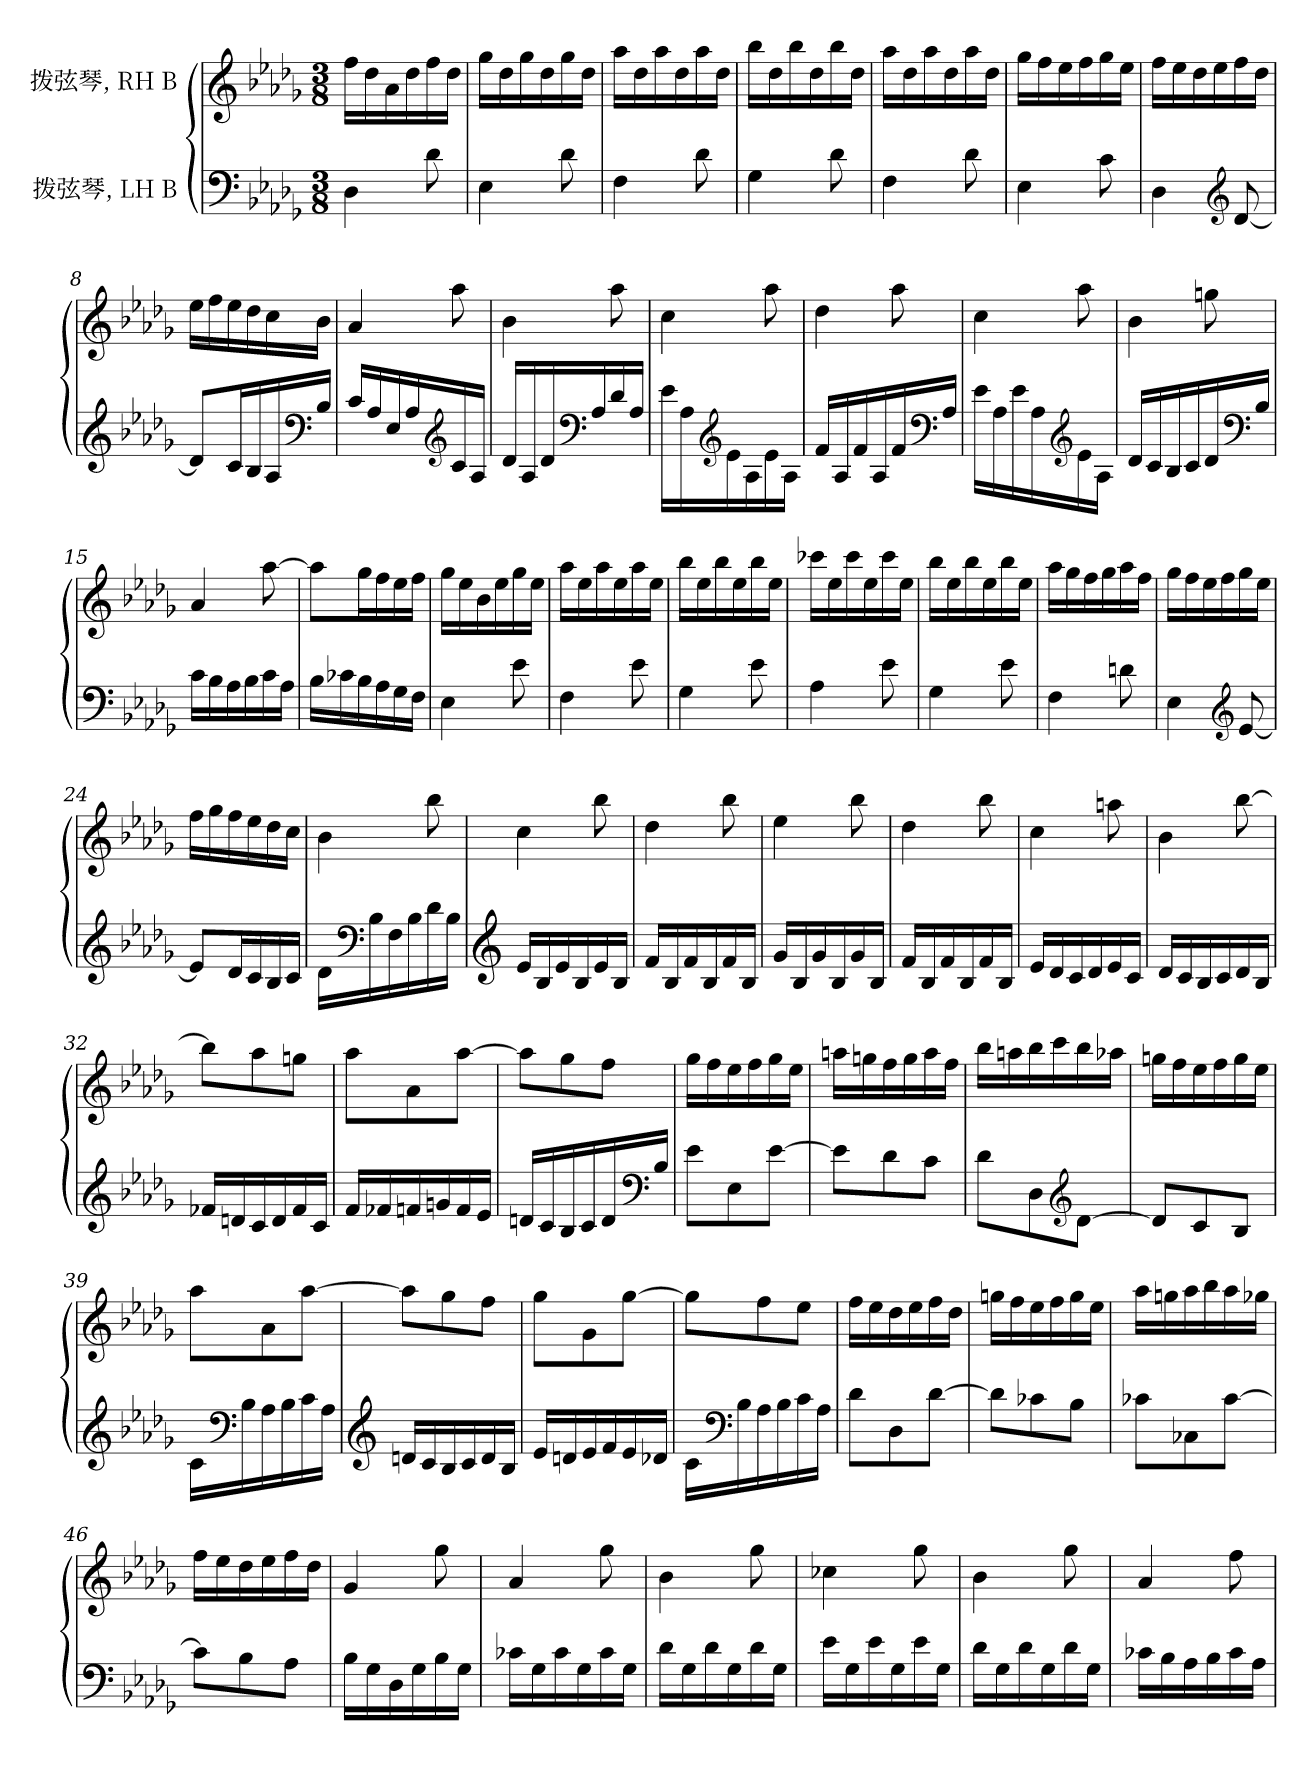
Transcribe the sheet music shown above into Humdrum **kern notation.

**kern	**kern
*part2	*part1
*staff2	*staff1
*I"拨弦琴, LH B	*I"拨弦琴, RH B
*clefF4	*clefG2
*k[b-e-a-d-g-]	*k[b-e-a-d-g-]
*M3/8	*M3/8
*MM94	*MM94
=1	=1
4D-\	16ff\LL
.	16dd-\
.	16a-\
.	16dd-\
8d-\	16ff\
.	16dd-\JJ
=2	=2
4E-\	16gg-\LL
.	16dd-\
.	16gg-\
.	16dd-\
8d-\	16gg-\
.	16dd-\JJ
=3	=3
4F\	16aa-\LL
.	16dd-\
.	16aa-\
.	16dd-\
8d-\	16aa-\
.	16dd-\JJ
=4	=4
4G-\	16bb-\LL
.	16dd-\
.	16bb-\
.	16dd-\
8d-\	16bb-\
.	16dd-\JJ
=5	=5
4F\	16aa-\LL
.	16dd-\
.	16aa-\
.	16dd-\
8d-\	16aa-\
.	16dd-\JJ
!!LO:LB:g=z
=6	=6
4E-\	16gg-\LL
.	16ff\
.	16ee-\
.	16ff\
8c\	16gg-\
.	16ee-\JJ
=7	=7
4D-\	16ff\LL
.	16ee-\
.	16dd-\
.	16ee-\
*clefG2	*
[8d-/	16ff\
.	16dd-\JJ
=8	=8
8d-/L]	16ee-\LL
.	16ff\
16c/L	16ee-\
16B-/	16dd-\
16A-/	16cc\
*clefF4	*
16B-/JJ	16b-\JJ
=9	=9
16c/LL	4a-/
16A-/	.
16E-/	.
16A-/	.
*clefG2	*
16c/	8aa-\
16A-/JJ	.
=10	=10
16d-/LL	4b-\
16A-/	.
16d-/	.
*clefF4	*
16A-/	.
16d-/	8aa-\
16A-/JJ	.
!!LO:LB:g=z
=11	=11
16e-\LL	4cc\
16A-\	.
*clefG2	*
16e-\	.
16A-\	.
16e-\	8aa-\
16A-\JJ	.
=12	=12
16f/LL	4dd-\
16A-/	.
16f/	.
16A-/	.
16f/	8aa-\
*clefF4	*
16A-/JJ	.
=13	=13
16e-\LL	4cc\
16A-\	.
16e-\	.
16A-\	.
*clefG2	*
16e-\	8aa-\
16A-\JJ	.
=14	=14
16d-/LL	4b-\
16c/	.
16B-/	.
16c/	.
16d-/	8ggn\
*clefF4	*
16B-/JJ	.
=15	=15
16c\LL	4a-/
16B-\	.
16A-\	.
16B-\	.
16c\	[8aa-\
16A-\JJ	.
!!LO:LB:g=z
=16	=16
16B-\LL	8aa-\L]
16c-X\	.
16B-\	16gg-\L
16A-\	16ff\
16G-\	16ee-\
16F\JJ	16ff\JJ
=17	=17
4E-\	16gg-\LL
.	16ee-\
.	16b-\
.	16ee-\
8e-\	16gg-\
.	16ee-\JJ
=18	=18
4F\	16aa-\LL
.	16ee-\
.	16aa-\
.	16ee-\
8e-\	16aa-\
.	16ee-\JJ
=19	=19
4G-\	16bb-\LL
.	16ee-\
.	16bb-\
.	16ee-\
8e-\	16bb-\
.	16ee-\JJ
=20	=20
4A-\	16ccc-X\LL
.	16ee-\
.	16ccc-\
.	16ee-\
8e-\	16ccc-\
.	16ee-\JJ
=21	=21
4G-\	16bb-\LL
.	16ee-\
.	16bb-\
.	16ee-\
8e-\	16bb-\
.	16ee-\JJ
!!LO:LB:g=z
=22	=22
4F\	16aa-\LL
.	16gg-\
.	16ff\
.	16gg-\
8dn\	16aa-\
.	16ff\JJ
=23	=23
4E-\	16gg-\LL
.	16ff\
.	16ee-\
.	16ff\
*clefG2	*
[8e-/	16gg-\
.	16ee-\JJ
=24	=24
8e-/L]	16ff\LL
.	16gg-\
16d-/L	16ff\
16c/	16ee-\
16B-/	16dd-\
16c/JJ	16cc\JJ
=25	=25
16d-\LL	4b-\
*clefF4	*
16B-\	.
16F\	.
16B-\	.
16d-\	8bb-\
16B-\JJ	.
=26	=26
*clefG2	*
16e-/LL	4cc\
16B-/	.
16e-/	.
16B-/	.
16e-/	8bb-\
16B-/JJ	.
!!LO:LB:g=z
=27	=27
16f/LL	4dd-\
16B-/	.
16f/	.
16B-/	.
16f/	8bb-\
16B-/JJ	.
=28	=28
16g-/LL	4ee-\
16B-/	.
16g-/	.
16B-/	.
16g-/	8bb-\
16B-/JJ	.
=29	=29
16f/LL	4dd-\
16B-/	.
16f/	.
16B-/	.
16f/	8bb-\
16B-/JJ	.
=30	=30
16e-/LL	4cc\
16d-/	.
16c/	.
16d-/	.
16e-/	8aan\
16c/JJ	.
=31	=31
16d-/LL	4b-\
16c/	.
16B-/	.
16c/	.
16d-/	[8bb-\
16B-/JJ	.
!!LO:PB:g=z
=32	=32
16f-X/LL	8bb-\L]
16dn/	.
16c/	8aa-\
16d/	.
16f-/	8ggn\J
16c/JJ	.
=33	=33
16f/LL	8aa-\L
16f-X/	.
16fn/	8a-\
16gn/	.
16f/	[8aa-\J
16e-/JJ	.
=34	=34
16dn/LL	8aa-\L]
16c/	.
16B-/	8gg-\
16c/	.
16d/	8ff\J
*clefF4	*
16B-/JJ	.
=35	=35
8e-\L	16gg-\LL
.	16ff\
8E-\	16ee-\
.	16ff\
[8e-\J	16gg-\
.	16ee-\JJ
=36	=36
8e-\L]	16aan\LL
.	16ggn\
8d-\	16ff\
.	16gg\
8c\J	16aa\
.	16ff\JJ
!!LO:LB:g=z
=37	=37
8d-\L	16bb-\LL
.	16aan\
8D-\	16bb-\
.	16ccc\
*clefG2	*
[8d-\J	16bb-\
.	16aa-X\JJ
=38	=38
8d-/L]	16ggn\LL
.	16ff\
8c/	16ee-\
.	16ff\
8B-/J	16gg\
.	16ee-\JJ
=39	=39
16c\LL	8aa-\L
*clefF4	*
16B-\	.
16A-\	8a-\
16B-\	.
16c\	[8aa-\J
16A-\JJ	.
=40	=40
*clefG2	*
16dn/LL	8aa-\L]
16c/	.
16B-/	8gg-\
16c/	.
16d/	8ff\J
16B-/JJ	.
!!LO:LB:g=z
=41	=41
16e-/LL	8gg-\L
16dn/	.
16e-/	8g-\
16f/	.
16e-/	[8gg-\J
16d-X/JJ	.
=42	=42
16c\LL	8gg-\L]
*clefF4	*
16B-\	.
16A-\	8ff\
16B-\	.
16c\	8ee-\J
16A-\JJ	.
=43	=43
8d-\L	16ff\LL
.	16ee-\
8D-\	16dd-\
.	16ee-\
[8d-\J	16ff\
.	16dd-\JJ
=44	=44
8d-\L]	16ggn\LL
.	16ff\
8c-X\	16ee-\
.	16ff\
8B-\J	16gg\
.	16ee-\JJ
=45	=45
8c-X\L	16aa-\LL
.	16ggn\
8C-X\	16aa-\
.	16bb-\
[8c-\J	16aa-\
.	16gg-X\JJ
!!LO:LB:g=z
=46	=46
8c-\L]	16ff\LL
.	16ee-\
8B-\	16dd-\
.	16ee-\
8A-\J	16ff\
.	16dd-\JJ
=47	=47
16B-\LL	4g-/
16G-\	.
16D-\	.
16G-\	.
16B-\	8gg-\
16G-\JJ	.
=48	=48
16c-X\LL	4a-/
16G-\	.
16c-\	.
16G-\	.
16c-\	8gg-\
16G-\JJ	.
=49	=49
16d-\LL	4b-\
16G-\	.
16d-\	.
16G-\	.
16d-\	8gg-\
16G-\JJ	.
=50	=50
16e-\LL	4cc-X\
16G-\	.
16e-\	.
16G-\	.
16e-\	8gg-\
16G-\JJ	.
=51	=51
16d-\LL	4b-\
16G-\	.
16d-\	.
16G-\	.
16d-\	8gg-\
16G-\JJ	.
!!LO:LB:g=z
=52	=52
16c-X\LL	4a-/
16B-\	.
16A-\	.
16B-\	.
16c-\	8ff\
16A-\JJ	.
=	=
*-	*-
